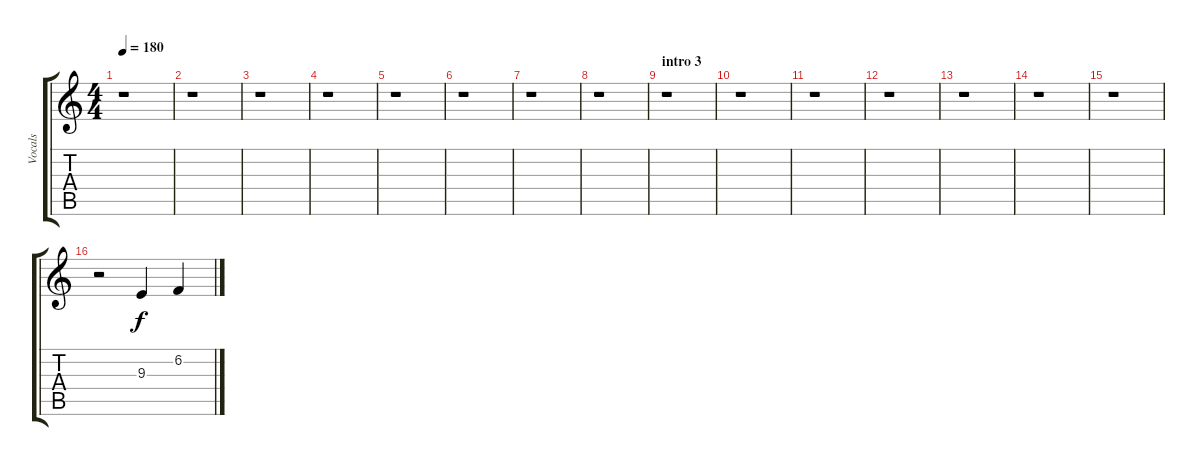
\track ("Vocals" "Vocals") {instrument flute}
\staff {score tabs}
\tuning (E4 B3 G3 D3 A2 E2) {hide}
\ts (4 4)
\tempo 180
\clef g2
\ks c
r.1{dy f} |
r.1 |
r.1 |
r.1 |
r.1 |
r.1 |
r.1 |
r.1 |
\section ("" "intro 3")
r.1 |
r.1 |
r.1 |
r.1 |
r.1 |
r.1 |
r.1 |
r.2 9.3.4 6.2.4
